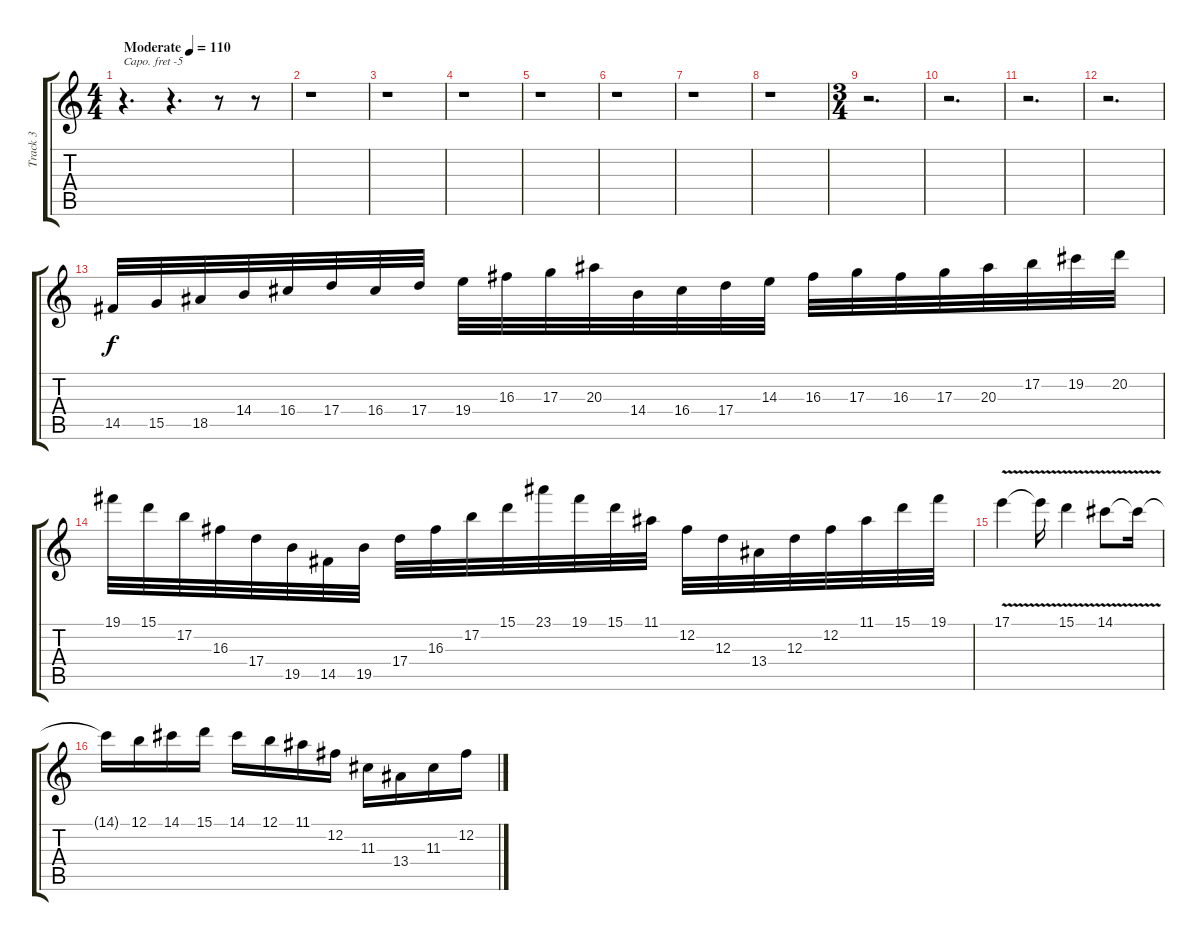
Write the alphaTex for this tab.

\track ("Track 3" "Track 3") {instrument distortionguitar}
\staff {score tabs}
\capo -5
\tuning (E4 B3 G3 D3 A2 E2) {hide}
\ts (4 4)
\tempo (110 "Moderate")
\clef g2
\ks c
r.4{d dy f instrument distortionguitar} r.4{d} r.8 r.8 |
r.1 |
r.1 |
r.1 |
r.1 |
r.1 |
r.1 |
r.1 |
\ts (3 4)
r.2{d} |
r.2{d} |
r.2{d} |
r.2{d} |
14.5.32 15.5.32 18.5.32 14.4.32 16.4.32 17.4.32 16.4.32 17.4.32 19.4.32 16.3.32 17.3.32 20.3.32 14.4.32 16.4.32 17.4.32 14.3.32 16.3.32 17.3.32 16.3.32 17.3.32 20.3.32 17.2.32 19.2.32 20.2.32 |
19.1.32 15.1.32 17.2.32 16.3.32 17.4.32 19.5.32 14.5.32 19.5.32 17.4.32 16.3.32 17.2.32 15.1.32 23.1.32 19.1.32 15.1.32 11.1.32 12.2.32 12.3.32 13.4.32 12.3.32 12.2.32 11.1.32 15.1.32 19.1.32 |
17.1{v}.4 17.1{t}.16 15.1{v}.4 14.1{v}.8 14.1{t}.16 |
14.1{t}.16 12.1.16 14.1.16 15.1.16 14.1.16 12.1.16 11.1.16 12.2.16 11.3.16 13.4.16 11.3.16 12.2.16
